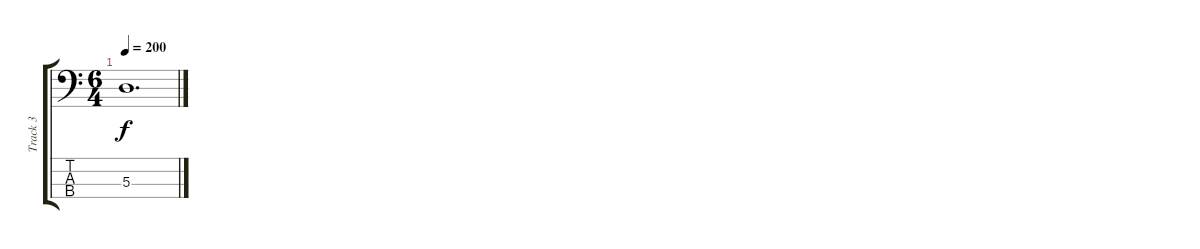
\track ("Track 3" "Track 3") {instrument electricbassfinger}
\staff {score tabs}
\tuning (G2 D2 A1 D1) {hide}
\ts (6 4)
\tempo 200
\clef f4
\ks c
5.3{t}.1{d dy f}
